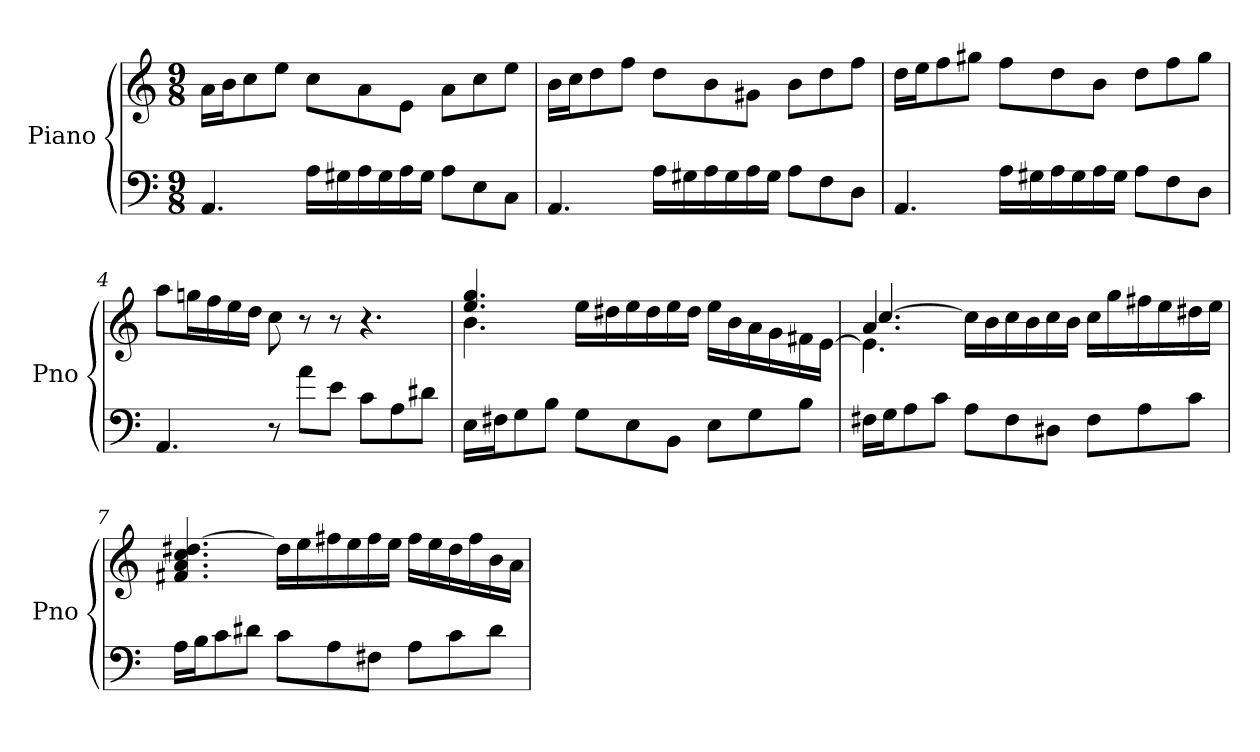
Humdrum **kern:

**kern	**kern
*part1	*part1
*staff2	*staff1
*I"Piano	*
*I'Pno	*
*clefF4	*clefG2
*k[]	*k[]
*M9/8	*M9/8
=1	=1
4.AA/	16a\LL
.	16b\J
.	8cc\
.	8ee\J
16A\LL	8cc\L
16G#X\	.
16A\	8a\
16G#\	.
16A\	8e\J
16G#\JJ	.
8A\L	8a\L
8E\	8cc\
8C\J	8ee\J
=2	=2
4.AA/	16b\LL
.	16cc\J
.	8dd\
.	8ff\J
16A\LL	8dd\L
16G#X\	.
16A\	8b\
16G#\	.
16A\	8g#X\J
16G#\JJ	.
8A\L	8b\L
8F\	8dd\
8D\J	8ff\J
=3	=3
4.AA/	16dd\LL
.	16ee\J
.	8ff\
.	8gg#X\J
16A\LL	8ff\L
16G#X\	.
16A\	8dd\
16G#\	.
16A\	8b\J
16G#\JJ	.
8A\L	8dd\L
8F\	8ff\
8D\J	8gg#\J
!!LO:LB:g=z
=4	=4
4.AA/	8aa\L
.	16ggn\L
.	16ff\
.	16ee\
.	16dd\JJ
8r	8cc\
8a\L	8r
8e\J	8r
8c\L	4.r
8A\	.
8d#X\J	.
=5	=5
*	*^
16E\LL	4.ee/ 4.gg/	4.b\
16F#X\J	.	.
8G\	.	.
8B\J	.	.
8G\L	16ee\LL	2.ryy
.	16dd#X\	.
8E\	16ee\	.
.	16dd#\	.
8BB\J	16ee\	.
.	16dd#\JJ	.
8E\L	16ee\LL	.
.	16b\	.
8G\	16a\	.
.	16g\	.
8B\J	16f#X\	.
.	[16e\JJ	.
=6	=6	=6
*	*	*^
16F#X\LL	4.e\]	4.a/	[4.cc/
16G\J	.	.	.
8A\	.	.	.
8c\J	.	.	.
8A\L	4.ryy	2.ryy	16cc\LL]
.	.	.	16b\
8F#\	.	.	16cc\
.	.	.	16b\
8D#X\J	.	.	16cc\
.	.	.	16b\JJ
8F#\L	16cc\LL	.	4.ryy
.	16gg\	.	.
8A\	16ff#X\	.	.
.	16ee\	.	.
8c\J	16dd#X\	.	.
.	16ee\JJ	.	.
*	*v	*v	*v
!!LO:LB:g=z
=7	=7
16A\LL	4.f#X/ 4.a/ 4.cc/ [4.dd#X/
16B\J	.
8c\	.
8d#X\J	.
8c\L	16dd#\LL]
.	16ee\
8A\	16ff#X\
.	16ee\
8F#X\J	16ff#\
.	16ee\JJ
8A\L	16ff#\LL
.	16ee\
8c\	16dd#\
.	16ff#\
8d#\J	16b\
.	16a\JJ
=	=
*-	*-
